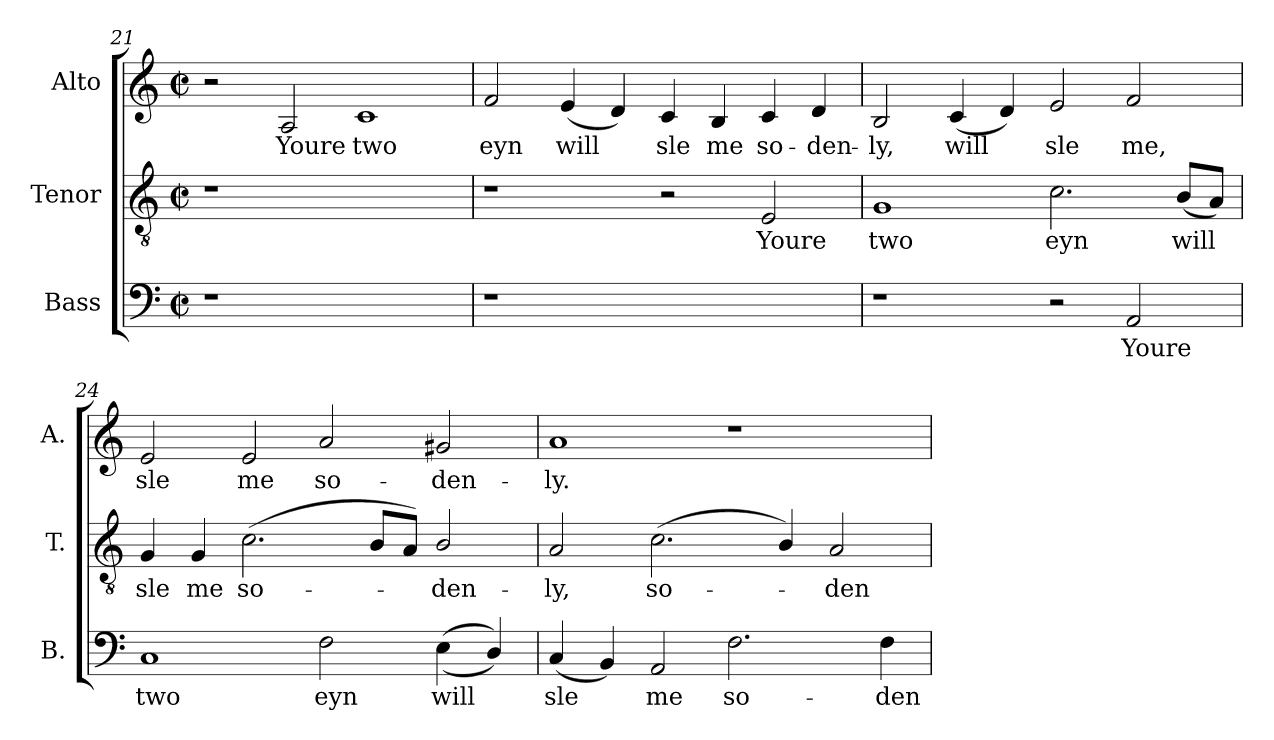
**kern	**text	**kern	**text	**kern	**text
*part3	*part3	*part2	*part2	*part1	*part1
*staff3	*staff3	*staff2	*staff2	*staff1	*staff1
*I"Bass	*	*I"Tenor	*	*I"Alto	*
*I'B.	*	*I'T.	*	*I'A.	*
!!LO:PB:g=z
*clefF4	*	*clefGv2	*	*clefG2	*
*	*	*ITrd7c12	*	*	*
*k[]	*	*k[]	*	*k[]	*
*C:	*	*C:	*	*C:	*
*M2/2	*	*M2/2	*	*M2/2	*
*met(c|)	*	*met(c|)	*	*met(c|)	*
=21	=21	=21	=21	=21	=21
!LO:N:vis=1	!	!LO:N:vis=1	!	!	!
1r	.	1r	.	2r	.
!	!	!	!	!	!LO:LY:b:color=#000000
.	.	.	.	2Ai/	Youre
!	!	!	!	!	!LO:LY:b:color=#000000
1ryy	.	1ryy	.	1ci	two
=22	=22	=22	=22	=22	=22
!LO:N:vis=1	!	!	!	!	!
!	!	!	!	!	!LO:LY:b:color=#000000
1r	.	1r	.	2fi/	eyn
!	!	!	!	!	!LO:LY:b:color=#000000
.	.	.	.	(4ei/	will
.	.	.	.	4di/)	.
!	!	!	!	!	!LO:LY:b:color=#000000
1ryy	.	2r	.	4ci/	sle
!	!	!	!	!	!LO:LY:b:color=#000000
.	.	.	.	4Bi/	me
!	!	!	!LO:LY:b:color=#000000	!	!
!	!	!	!	!	!LO:LY:b:color=#000000
.	.	2EEi/	Youre	4ci/	so-
!	!	!	!	!	!LO:LY:b:color=#000000
.	.	.	.	4di/	-den-
=23	=23	=23	=23	=23	=23
!	!	!	!LO:LY:b:color=#000000	!	!
!	!	!	!	!	!LO:LY:b:color=#000000
1r	.	1GGi	two	2Bi/	-ly,
!	!	!	!	!	!LO:LY:b:color=#000000
.	.	.	.	(4ci/	will
.	.	.	.	4di/)	.
!	!	!	!LO:LY:b:color=#000000	!	!
!	!	!	!	!	!LO:LY:b:color=#000000
2r	.	2.Ci\	eyn	2ei/	sle
!	!LO:LY:b:color=#000000	!	!	!	!
!	!	!	!	!	!LO:LY:b:color=#000000
2AAi/	Youre	.	.	2fi/	me,
!	!	!	!LO:LY:b:color=#000000	!	!
.	.	(8BBi/L	will	.	.
.	.	8AAi/J)	.	.	.
=24	=24	=24	=24	=24	=24
!	!LO:LY:b:color=#000000	!	!	!	!
!	!	!	!LO:LY:b:color=#000000	!	!
!	!	!	!	!	!LO:LY:b:color=#000000
1Ci	two	4GGi/	sle	2ei/	sle
!	!	!	!LO:LY:b:color=#000000	!	!
.	.	4GGi/	me	.	.
!	!	!	!LO:LY:b:color=#000000	!	!
!	!	!	!	!	!LO:LY:b:color=#000000
.	.	(2.Ci\	so-	2ei/	me
!	!LO:LY:b:color=#000000	!	!	!	!
!	!	!	!	!	!LO:LY:b:color=#000000
2Fi\	eyn	.	.	2ai/	so-
.	.	8BBi/L	.	.	.
.	.	8AAi/J)	.	.	.
!	!LO:LY:b:color=#000000	!	!	!	!
!	!	!	!LO:LY:b:color=#000000	!	!
!	!	!	!	!	!LO:LY:b:color=#000000
((4Ei\	will	2BBi/	-den-	2g#Xi/	-den-
4Di/))	.	.	.	.	.
=25	=25	=25	=25	=25	=25
!	!LO:LY:b:color=#000000	!	!	!	!
!	!	!	!LO:LY:b:color=#000000	!	!
!	!	!	!	!	!LO:LY:b:color=#000000
(4Ci/	sle	2AAi/	-ly,	1ai	-ly.
4BBi/)	.	.	.	.	.
!	!LO:LY:b:color=#000000	!	!	!	!
!	!	!	!LO:LY:b:color=#000000	!	!
2AAi/	me	(2.Ci\	so-	.	.
!	!LO:LY:b:color=#000000	!	!	!	!
2.Fi\	so-	.	.	1r	.
.	.	4BBi/)	.	.	.
!	!	!	!LO:LY:b:color=#000000	!	!
.	.	2AAi/	-den-	.	.
!	!LO:LY:b:color=#000000	!	!	!	!
4Fi\	-den-	.	.	.	.
=	=	=	=	=	=
*-	*-	*-	*-	*-	*-
